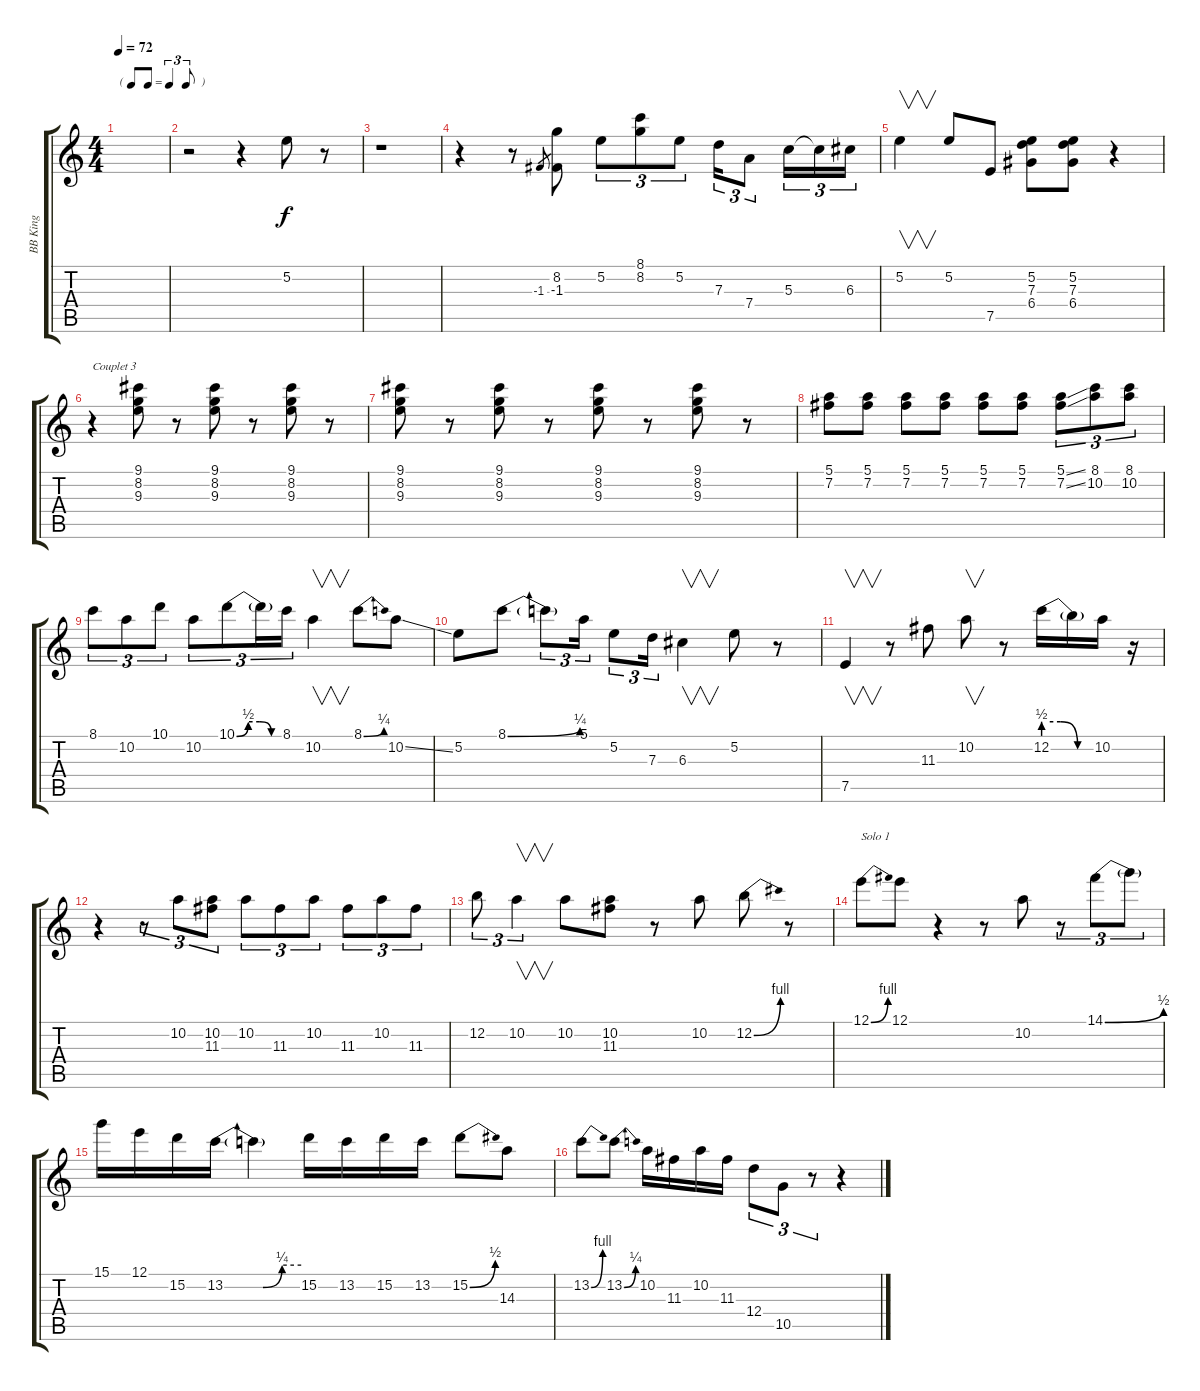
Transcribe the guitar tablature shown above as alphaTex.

\track ("BB King" "BB King") {instrument acousticguitarnylon}
\staff {score tabs}
\tuning (E4 B3 G3 D3 A2 E2) {hide}
\ts (4 4)
\tf triplet8th
\tempo 72
\clef g2
\ks c
|
r.2 r.4 5.2.8 r.8 |
r.1 |
r.4 r.8 -1.3.8{gr} (8.2 -1.3).8 5.2.8{tu (3 2)} (8.1 8.2).8{tu (3 2)} 5.2.8{tu (3 2)} 7.3.16{tu (3 2)} 7.4.8{tu (3 2)} 5.3.16{tu (3 2)} 5.3{t}.16{tu (3 2)} 6.3.16{tu (3 2)} |
5.2.4{v} 5.2.8 7.5.8 (5.2 7.3 6.4).8 (5.2 7.3 6.4).8 r.4 |
r.4{txt "Couplet 3"} (9.1 8.2 9.3).8 r.8 (9.1 8.2 9.3).8 r.8 (9.1 8.2 9.3).8 r.8 |
(9.1 8.2 9.3).8 r.8 (9.1 8.2 9.3).8 r.8 (9.1 8.2 9.3).8 r.8 (9.1 8.2 9.3).8 r.8 |
(5.1 7.2).8 (5.1 7.2).8 (5.1 7.2).8 (5.1 7.2).8 (5.1 7.2).8 (5.1 7.2).8 (5.1{ss} 7.2{ss}).8{tu (3 2)} (8.1 10.2).8{tu (3 2)} (8.1 10.2).8{tu (3 2)} |
8.1.8{tu (3 2)} 10.2.8{tu (3 2)} 10.1.8{tu (3 2)} 10.2.8{tu (3 2)} 10.1{be (custom 0 0 15 2 30 2 45 0 60 0)}.8{tu (3 2)} 10.1{t}.16{tu (3 2)} 8.1.16{tu (3 2)} 10.2.4{v} 8.1{be (bend 0 0 60 1)}.8 10.2{ss}.8 |
5.2.8 8.1{be (bend 0 0 60 1)}.8 8.1{t}.8{tu (3 2)} 5.1.16{tu (3 2)} 5.2.8{tu (3 2)} 7.3.16{tu (3 2)} 6.3.4{v} 5.2.8 r.8 |
7.5.4{v} r.8 11.3.8 10.2.8{v} r.8 12.2{be (custom 0 2 20 2 40 0 60 0)}.16 12.2{t}.16 10.2.16 r.16 |
r.4 r.8{tu (3 2)} 10.2.8{tu (3 2)} (10.2 11.3).8{tu (3 2)} 10.2.8{tu (3 2)} 11.3.8{tu (3 2)} 10.2.8{tu (3 2)} 11.3.8{tu (3 2)} 10.2.8{tu (3 2)} 11.3.8{tu (3 2)} |
12.2.8{tu (3 2)} 10.2.4{v tu (3 2)} 10.2.8 (10.2 11.3).8 r.8 10.2.8 12.2{be (bend 0 0 60 4)}.8 r.8 |
12.1{be (bend 0 0 60 4)}.8{txt "Solo 1"} 12.1.8 r.4 r.8 10.2.8 r.8{tu (3 2)} 14.1{be (bend 0 0 60 2)}.8{tu (3 2)} 14.1{t}.8{tu (3 2)} |
15.1.16 12.1.16 15.2.16 13.2{be (custom 0 0 30 0 45 1 60 1)}.16 13.2{t}.4 15.2.16 13.2.16 15.2.16 13.2.16 15.2{be (bend 0 0 60 2)}.8 14.3.8 |
13.2{be (bend 0 0 60 4)}.8 13.2{be (bend 0 0 60 1)}.8 10.2.16 11.3.16 10.2.16 11.3.16 12.4.8{tu (3 2)} 10.5.8{tu (3 2)} r.8{tu (3 2)} r.4
